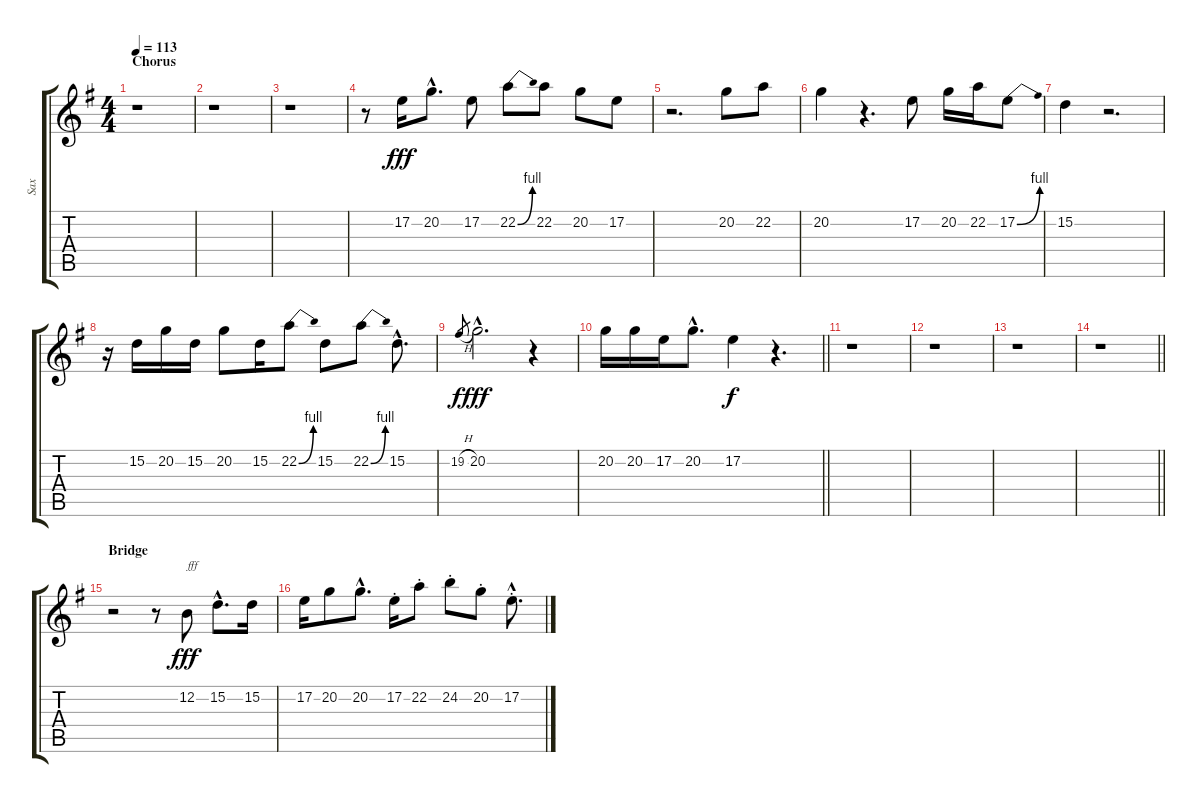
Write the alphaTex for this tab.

\track ("Sax" "Sax") {instrument tenorsax}
\staff {score tabs}
\tuning (E4 B3 G3 D3 A2 E2) {hide}
\ts (4 4)
\section ("" "Chorus")
\tempo 113
\clef g2
\ks g
r.1{dy f} |
r.1 |
r.1 |
r.8 17.2.16{dy fff} 20.2{hac}.8{d} 17.2.8 22.2{be (bend 0 0 60 4)}.8 22.2.8 20.2.8 17.2.8 |
r.2{d} 20.2.8 22.2.8 |
20.2.4 r.4{d} 17.2.8 20.2.16 22.2.16 17.2{be (bend 0 0 60 4)}.8 |
15.2.4 r.2{d} |
r.16 15.2.16 20.2.16 15.2.16 20.2.8 15.2.16 22.2{be (bend 0 0 60 4)}.8 15.2.8 22.2{be (bend 0 0 60 4)}.8 15.2{hac}.8{d} |
19.2{h}.8{gr dy f} 20.2{hac}.2{d dy fff} r.4 |
\barLineRight lightlight
20.2.16 20.2.16 17.2.16 20.2{hac}.8{d} 17.2.4{dy f} r.4{d} |
r.1 |
r.1 |
r.1 |
\barLineRight lightlight
r.1 |
\section ("" "Bridge")
r.2 r.8 12.2.8{txt "fff" dy fff} 15.2{hac}.8{d} 15.2.16 |
17.2.16 20.2.8 20.2{hac}.8{d} 17.2{st}.16 22.2{st}.8 24.2{st}.8 20.2{st}.8 17.2{hac st}.8{d}
